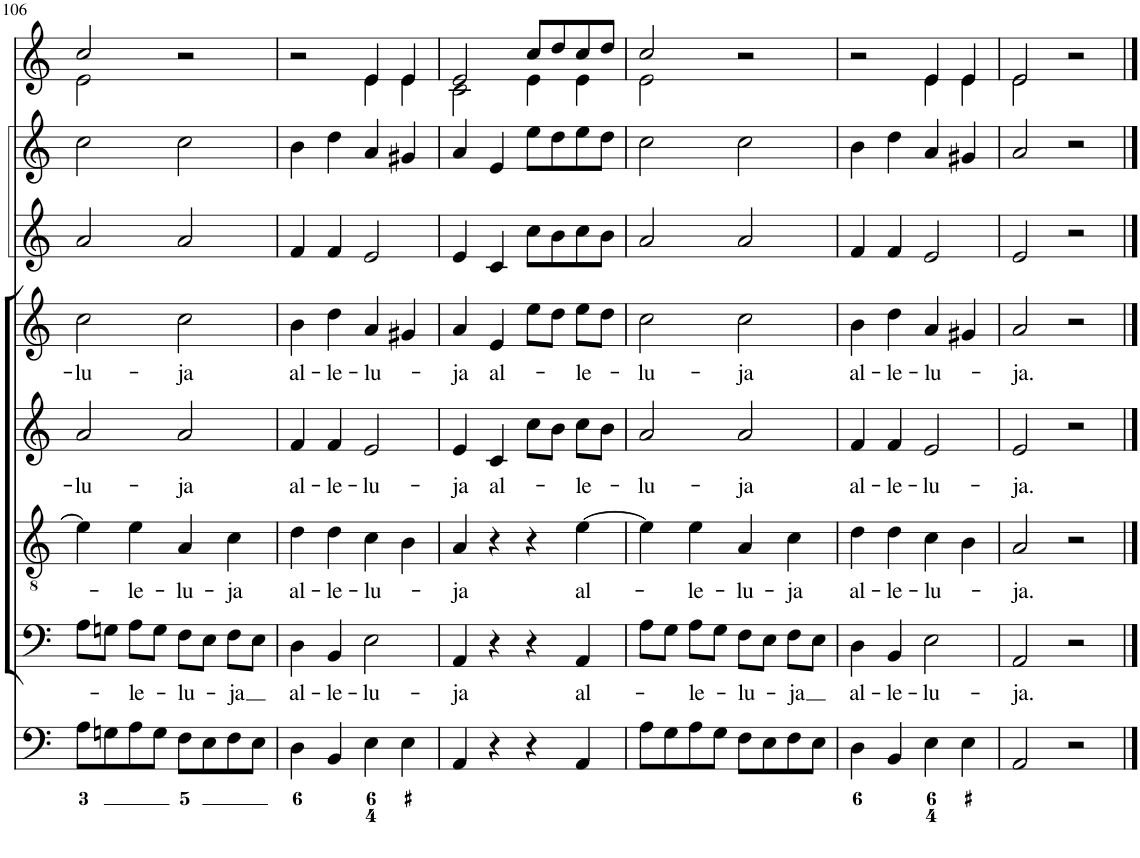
**kern	**kern	**text	**kern	**text	**kern	**text	**kern	**text	**kern	**kern	**kern
*part8	*part7	*part7	*part6	*part6	*part5	*part5	*part4	*part4	*part3	*part2	*part1
*staff8	*staff7	*staff7	*staff6	*staff6	*staff5	*staff5	*staff4	*staff4	*staff3	*staff2	*staff1
*I"Organ	*I"Voice	*	*I"Tenor	*	*I"Alto	*	*I"Voice	*	*I"Violino 2	*I"Violino 1	*I"Clarini  in C
*	*	*	*	*	*	*	*	*	*I'Vln	*I'Vln	*
!!LO:PB:g=z
*clefF4	*clefF4	*	*clefGv2	*	*clefG2	*	*clefG2	*	*clefG2	*clefG2	*clefG2
*k[]	*k[]	*	*k[]	*	*k[]	*	*k[]	*	*k[]	*k[]	*k[]
*M2/2	*M2/2	*	*M2/2	*	*M2/2	*	*M2/2	*	*M2/2	*M2/2	*M2/2
*met(c|)	*met(c|)	*	*met(c|)	*	*met(c|)	*	*met(c|)	*	*met(c|)	*met(c|)	*met(c|)
=106	=106	=106	=106	=106	=106	=106	=106	=106	=106	=106	=106
!	!	!	!	!	!	!LO:LY:b	!	!LO:LY:b	!	!	!
*	*	*	*	*	*	*	*	*	*	*	*^
8A\L	8A\L	.	4e\]	.	2a/	-lu-	2cc\	-lu-	2a/	2cc\	2cc/	2e\
8Gn\	8Gn\J	.	.	.	.	.	.	.	.	.	.	.
!	!	!LO:LY:b	!	!LO:LY:b	!	!	!	!	!	!	!	!
8A\	8A\L	-le-	4e\	-le-	.	.	.	.	.	.	.	.
8G\J	8G\J	.	.	.	.	.	.	.	.	.	.	.
!	!	!LO:LY:b	!	!LO:LY:b	!	!LO:LY:b	!	!LO:LY:b	!	!	!	!
8F\L	8F\L	-lu-	4A/	-lu-	2a/	-ja	2cc\	-ja	2a/	2cc\	2r	2ryy
8E\	8E\J	.	.	.	.	.	.	.	.	.	.	.
!	!	!LO:LY:b	!	!LO:LY:b	!	!	!	!	!	!	!	!
8F\	8F\L	-ja	4c\	-ja	.	.	.	.	.	.	.	.
8E\J	8E\J	.	.	.	.	.	.	.	.	.	.	.
=107	=107	=107	=107	=107	=107	=107	=107	=107	=107	=107	=107	=107
!	!	!LO:LY:b	!	!LO:LY:b	!	!LO:LY:b	!	!LO:LY:b	!	!	!	!
4D\	4D\	al-	4d\	al-	4f/	al-	4b\	al-	4f/	4b\	2r	2ryy
!	!	!LO:LY:b	!	!LO:LY:b	!	!LO:LY:b	!	!LO:LY:b	!	!	!	!
4BB/	4BB/	-le-	4d\	-le-	4f/	-le-	4dd\	-le-	4f/	4dd\	.	.
!	!	!LO:LY:b	!	!LO:LY:b	!	!LO:LY:b	!	!LO:LY:b	!	!	!	!
4E\	2E\	-lu-	4c\	-lu-	2e/	-lu-	4a/	-lu-	2e/	4a/	4e/	4e\
4E\	.	.	4B\	.	.	.	4g#X/	.	.	4g#X/	4e/	4e\
=108	=108	=108	=108	=108	=108	=108	=108	=108	=108	=108	=108	=108
!	!	!LO:LY:b	!	!LO:LY:b	!	!LO:LY:b	!	!LO:LY:b	!	!	!	!
4AA/	4AA/	-ja	4A/	-ja	4e/	-ja	4a/	-ja	4e/	4a/	2e/	2c\
!	!	!	!	!	!	!LO:LY:b	!	!LO:LY:b	!	!	!	!
4r	4r	.	4r	.	4c/	al-	4e/	al-	4c/	4e/	.	.
4r	4r	.	4r	.	8cc\L	.	8ee\L	.	8cc\L	8ee\L	8cc/L	4e\
.	.	.	.	.	8b\J	.	8dd\J	.	8b\	8dd\	8dd/	.
!	!	!LO:LY:b	!	!LO:LY:b	!	!LO:LY:b	!	!LO:LY:b	!	!	!	!
4AA/	4AA/	al-	[4e\	al-	8cc\L	-le-	8ee\L	-le-	8cc\	8ee\	8cc/	4e\
.	.	.	.	.	8b\J	.	8dd\J	.	8b\J	8dd\J	8dd/J	.
=109	=109	=109	=109	=109	=109	=109	=109	=109	=109	=109	=109	=109
!	!	!	!	!	!	!LO:LY:b	!	!LO:LY:b	!	!	!	!
8A\L	8A\L	.	4e\]	.	2a/	-lu-	2cc\	-lu-	2a/	2cc\	2cc/	2e\
8G\	8G\J	.	.	.	.	.	.	.	.	.	.	.
!	!	!LO:LY:b	!	!LO:LY:b	!	!	!	!	!	!	!	!
8A\	8A\L	-le-	4e\	-le-	.	.	.	.	.	.	.	.
8G\J	8G\J	.	.	.	.	.	.	.	.	.	.	.
!	!	!LO:LY:b	!	!LO:LY:b	!	!LO:LY:b	!	!LO:LY:b	!	!	!	!
8F\L	8F\L	-lu-	4A/	-lu-	2a/	-ja	2cc\	-ja	2a/	2cc\	2r	2ryy
8E\	8E\J	.	.	.	.	.	.	.	.	.	.	.
!	!	!LO:LY:b	!	!LO:LY:b	!	!	!	!	!	!	!	!
8F\	8F\L	-ja	4c\	-ja	.	.	.	.	.	.	.	.
8E\J	8E\J	.	.	.	.	.	.	.	.	.	.	.
=110	=110	=110	=110	=110	=110	=110	=110	=110	=110	=110	=110	=110
!	!	!LO:LY:b	!	!LO:LY:b	!	!LO:LY:b	!	!LO:LY:b	!	!	!	!
4D\	4D\	al-	4d\	al-	4f/	al-	4b\	al-	4f/	4b\	2r	2ryy
!	!	!LO:LY:b	!	!LO:LY:b	!	!LO:LY:b	!	!LO:LY:b	!	!	!	!
4BB/	4BB/	-le-	4d\	-le-	4f/	-le-	4dd\	-le-	4f/	4dd\	.	.
!	!	!LO:LY:b	!	!LO:LY:b	!	!LO:LY:b	!	!LO:LY:b	!	!	!	!
4E\	2E\	-lu-	4c\	-lu-	2e/	-lu-	4a/	-lu-	2e/	4a/	4e/	4e\
4E\	.	.	4B\	.	.	.	4g#X/	.	.	4g#X/	4e/	4e\
=111	=111	=111	=111	=111	=111	=111	=111	=111	=111	=111	=111	=111
!	!	!LO:LY:b	!	!LO:LY:b	!	!LO:LY:b	!	!LO:LY:b	!	!	!	!
2AA/	2AA/	-ja.	2A/	-ja.	2e/	-ja.	2a/	-ja.	2e/	2a/	2e/	2e\
2r	2r	.	2r	.	2r	.	2r	.	2r	2r	2r	2ryy
*	*	*	*	*	*	*	*	*	*	*	*v	*v
==	==	==	==	==	==	==	==	==	==	==	==
*-	*-	*-	*-	*-	*-	*-	*-	*-	*-	*-	*-
